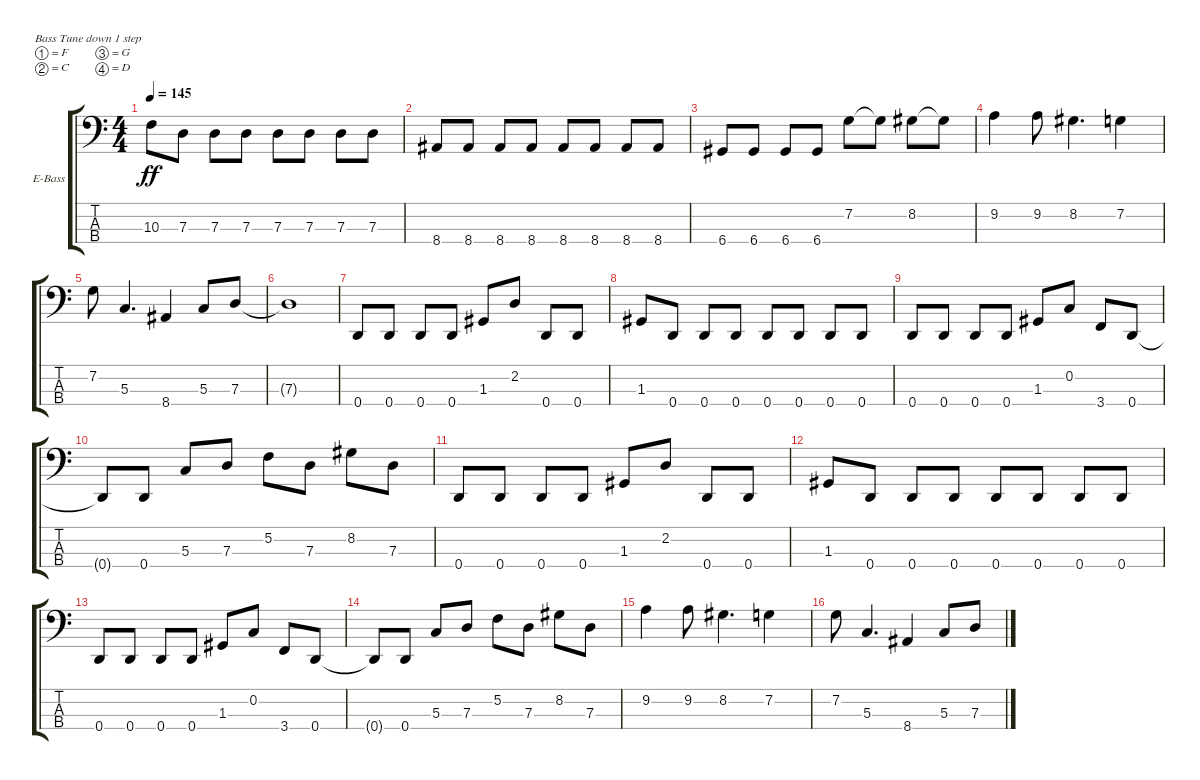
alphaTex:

\bracketExtendMode groupsimilarinstruments
\firstSystemTrackNameOrientation horizontal
\otherSystemsTrackNameOrientation horizontal
\track ("Kristian - Bass" "E-Bass") {instrument electricbassfinger}
\staff {score tabs}
\tuning (F2 C2 G1 D1)
\ts (4 4)
\tempo 145
\clef f4
\ks c
10.3.8{dy ff} 7.3.8 7.3.8 7.3.8 7.3.8 7.3.8 7.3.8 7.3.8 |
8.4.8 8.4.8 8.4.8 8.4.8 8.4.8 8.4.8 8.4.8 8.4.8 |
6.4.8 6.4.8 6.4.8 6.4.8 7.2.8 7.2{t}.8 8.2.8 8.2{t}.8 |
9.2.4 9.2.8 8.2.4{d} 7.2.4 |
7.2.8 5.3.4{d} 8.4.4 5.3.8 7.3.8 |
7.3{t}.1 |
0.4.8 0.4.8 0.4.8 0.4.8 1.3.8 2.2.8 0.4.8 0.4.8 |
1.3.8 0.4.8 0.4.8 0.4.8 0.4.8 0.4.8 0.4.8 0.4.8 |
0.4.8 0.4.8 0.4.8 0.4.8 1.3.8 0.2.8 3.4.8 0.4.8 |
0.4{t}.8 0.4.8 5.3.8 7.3.8 5.2.8 7.3.8 8.2.8 7.3.8 |
0.4.8 0.4.8 0.4.8 0.4.8 1.3.8 2.2.8 0.4.8 0.4.8 |
1.3.8 0.4.8 0.4.8 0.4.8 0.4.8 0.4.8 0.4.8 0.4.8 |
0.4.8 0.4.8 0.4.8 0.4.8 1.3.8 0.2.8 3.4.8 0.4.8 |
0.4{t}.8 0.4.8 5.3.8 7.3.8 5.2.8 7.3.8 8.2.8 7.3.8 |
9.2.4 9.2.8 8.2.4{d} 7.2.4 |
7.2.8 5.3.4{d} 8.4.4 5.3.8 7.3.8
